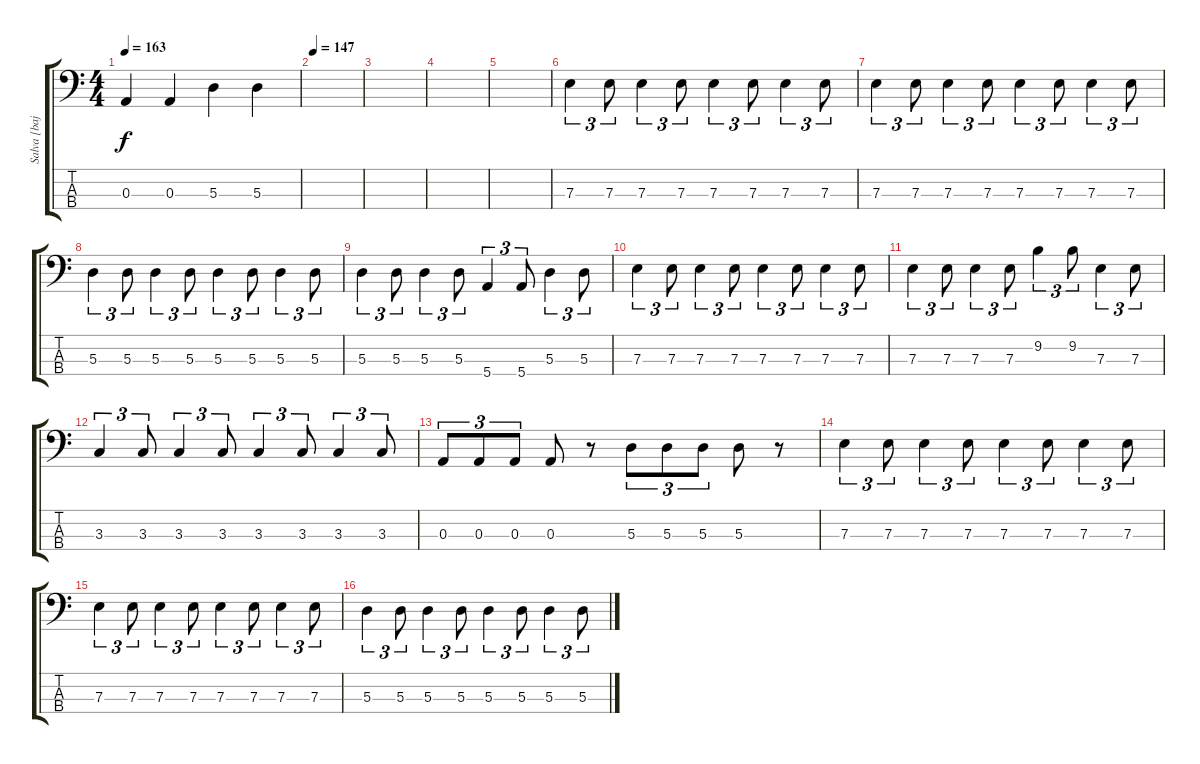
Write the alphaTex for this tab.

\track ("Salva [bajo]" "Salva [baj") {instrument electricbassfinger}
\staff {score tabs}
\tuning (G2 D2 A1 E1) {hide}
\ts (4 4)
\tempo 163
\clef f4
\ks c
0.3.4{dy f} 0.3.4 5.3.4 5.3.4 |
\tempo 147
|
|
|
|
7.3.4{tu (3 2)} 7.3.8{tu (3 2)} 7.3.4{tu (3 2)} 7.3.8{tu (3 2)} 7.3.4{tu (3 2)} 7.3.8{tu (3 2)} 7.3.4{tu (3 2)} 7.3.8{tu (3 2)} |
7.3.4{tu (3 2)} 7.3.8{tu (3 2)} 7.3.4{tu (3 2)} 7.3.8{tu (3 2)} 7.3.4{tu (3 2)} 7.3.8{tu (3 2)} 7.3.4{tu (3 2)} 7.3.8{tu (3 2)} |
5.3.4{tu (3 2)} 5.3.8{tu (3 2)} 5.3.4{tu (3 2)} 5.3.8{tu (3 2)} 5.3.4{tu (3 2)} 5.3.8{tu (3 2)} 5.3.4{tu (3 2)} 5.3.8{tu (3 2)} |
5.3.4{tu (3 2)} 5.3.8{tu (3 2)} 5.3.4{tu (3 2)} 5.3.8{tu (3 2)} 5.4.4{tu (3 2)} 5.4.8{tu (3 2)} 5.3.4{tu (3 2)} 5.3.8{tu (3 2)} |
7.3.4{tu (3 2)} 7.3.8{tu (3 2)} 7.3.4{tu (3 2)} 7.3.8{tu (3 2)} 7.3.4{tu (3 2)} 7.3.8{tu (3 2)} 7.3.4{tu (3 2)} 7.3.8{tu (3 2)} |
7.3.4{tu (3 2)} 7.3.8{tu (3 2)} 7.3.4{tu (3 2)} 7.3.8{tu (3 2)} 9.2.4{tu (3 2)} 9.2.8{tu (3 2)} 7.3.4{tu (3 2)} 7.3.8{tu (3 2)} |
3.3.4{tu (3 2)} 3.3.8{tu (3 2)} 3.3.4{tu (3 2)} 3.3.8{tu (3 2)} 3.3.4{tu (3 2)} 3.3.8{tu (3 2)} 3.3.4{tu (3 2)} 3.3.8{tu (3 2)} |
0.3.8{tu (3 2)} 0.3.8{tu (3 2)} 0.3.8{tu (3 2)} 0.3.8 r.8 5.3.8{tu (3 2)} 5.3.8{tu (3 2)} 5.3.8{tu (3 2)} 5.3.8 r.8 |
7.3.4{tu (3 2)} 7.3.8{tu (3 2)} 7.3.4{tu (3 2)} 7.3.8{tu (3 2)} 7.3.4{tu (3 2)} 7.3.8{tu (3 2)} 7.3.4{tu (3 2)} 7.3.8{tu (3 2)} |
7.3.4{tu (3 2)} 7.3.8{tu (3 2)} 7.3.4{tu (3 2)} 7.3.8{tu (3 2)} 7.3.4{tu (3 2)} 7.3.8{tu (3 2)} 7.3.4{tu (3 2)} 7.3.8{tu (3 2)} |
5.3.4{tu (3 2)} 5.3.8{tu (3 2)} 5.3.4{tu (3 2)} 5.3.8{tu (3 2)} 5.3.4{tu (3 2)} 5.3.8{tu (3 2)} 5.3.4{tu (3 2)} 5.3.8{tu (3 2)}
